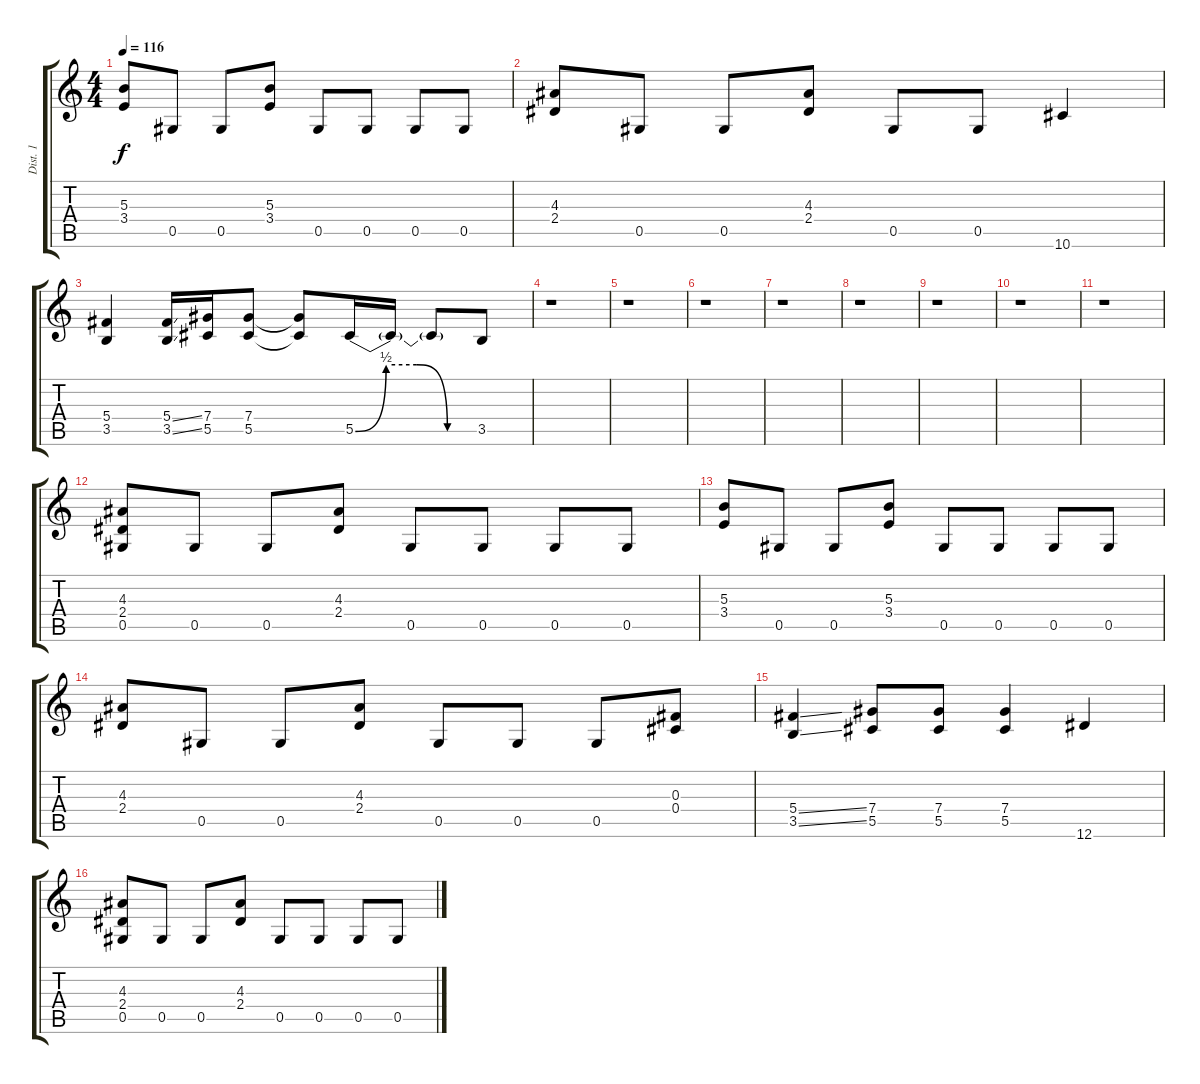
\track ("Dist. 1" "Dist. 1") {instrument distortionguitar}
\staff {score tabs}
\tuning (Eb4 Bb3 Gb3 Db3 Ab2 Eb2) {hide}
\ts (4 4)
\tempo 116
\clef g2
\ks c
(5.3 3.4).8{dy f} 0.5.8 0.5.8 (5.3 3.4).8 0.5.8 0.5.8 0.5.8 0.5.8 |
(4.3 2.4).8 0.5.8 0.5.8 (4.3 2.4).8 0.5.8 0.5.8 10.6.4 |
(5.4 3.5).4 (5.4{ss} 3.5{ss}).16 (7.4 5.5).16 (7.4 5.5).8 (7.4{t} 5.5{t}).8 5.5{be (custom 0 0 15 2 30 2 45 0 60 0)}.16 5.5{t}.16 5.5{t}.8 3.5.8 |
r.1 |
r.1 |
r.1 |
r.1 |
r.1 |
r.1 |
r.1 |
r.1 |
(4.3 2.4 0.5).8 0.5.8 0.5.8 (4.3 2.4).8 0.5.8 0.5.8 0.5.8 0.5.8 |
(5.3 3.4).8 0.5.8 0.5.8 (5.3 3.4).8 0.5.8 0.5.8 0.5.8 0.5.8 |
(4.3 2.4).8 0.5.8 0.5.8 (4.3 2.4).8 0.5.8 0.5.8 0.5.8 (0.3 0.4).8 |
(5.4{ss} 3.5{ss}).4 (7.4 5.5).8 (7.4 5.5).8 (7.4 5.5).4 12.6.4 |
(4.3 2.4 0.5).8 0.5.8 0.5.8 (4.3 2.4).8 0.5.8 0.5.8 0.5.8 0.5.8
